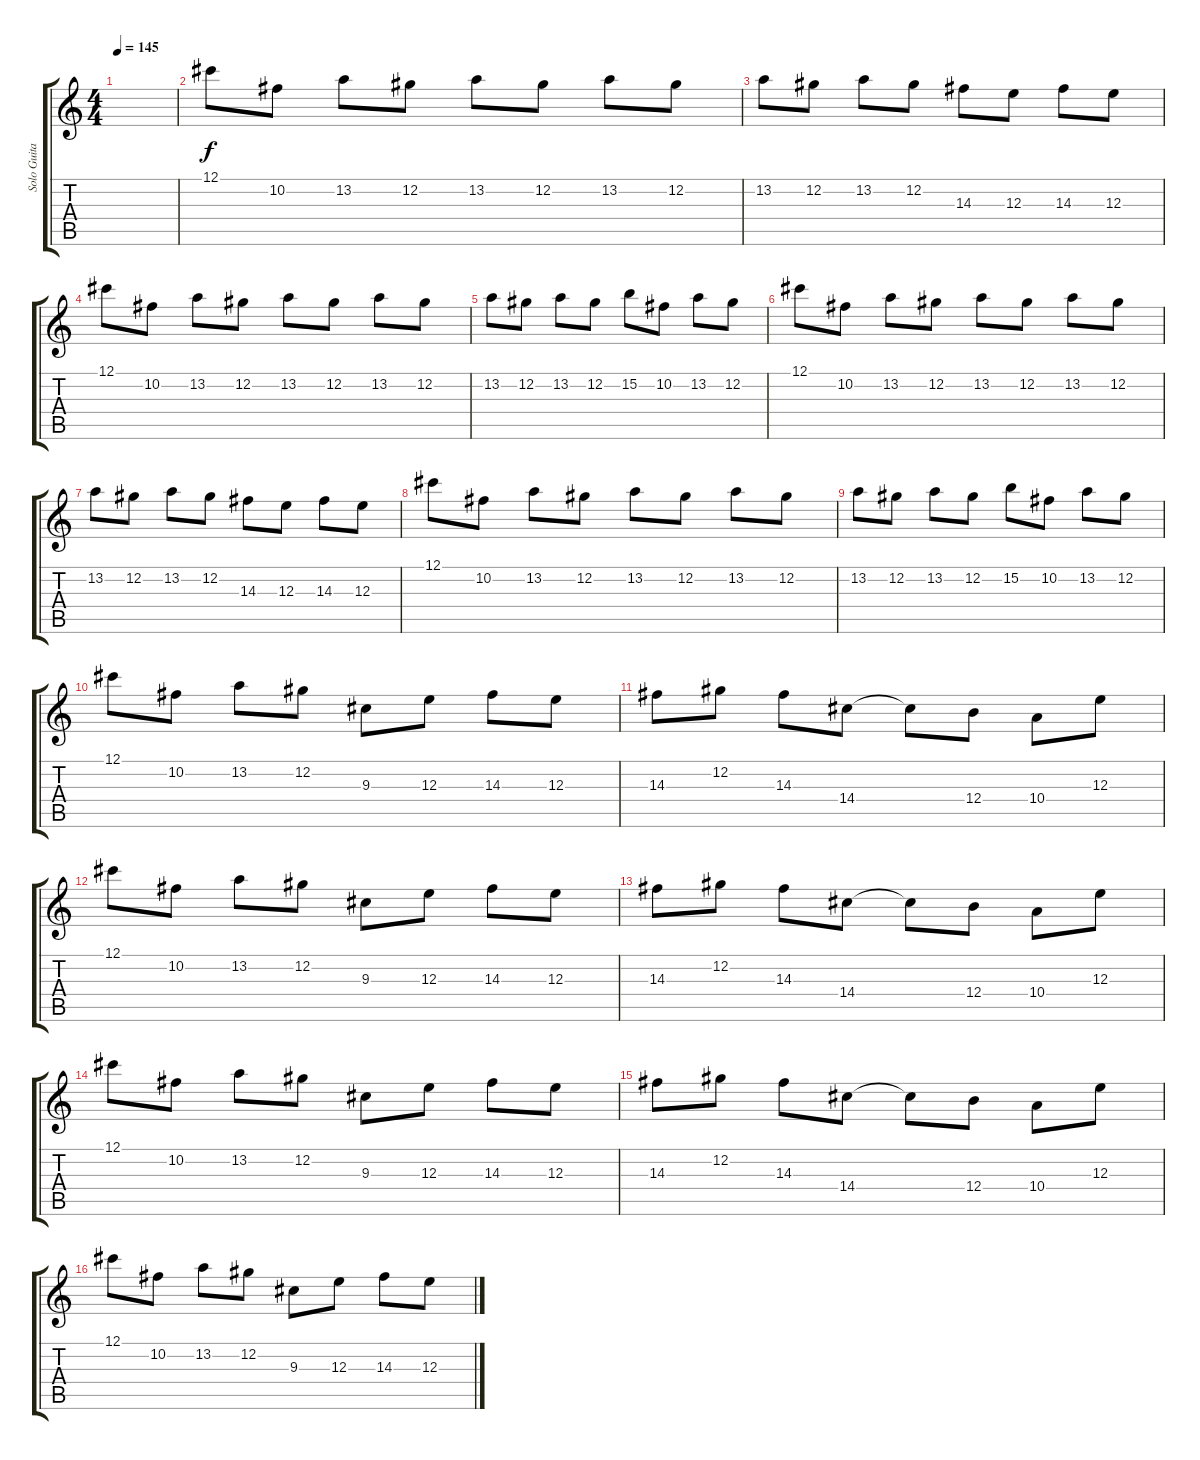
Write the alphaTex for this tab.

\track ("Solo Guitar" "Solo Guita") {instrument distortionguitar}
\staff {score tabs}
\tuning (Db4 Ab3 E3 B2 Gb2 B1) {hide}
\ts (4 4)
\tempo 145
\clef g2
\ks c
|
12.1.8{volume 13 balance 6} 10.2.8 13.2.8 12.2.8 13.2.8 12.2.8 13.2.8 12.2.8 |
13.2.8 12.2.8 13.2.8 12.2.8 14.3.8 12.3.8 14.3.8 12.3.8 |
12.1.8 10.2.8 13.2.8 12.2.8 13.2.8 12.2.8 13.2.8 12.2.8 |
13.2.8 12.2.8 13.2.8 12.2.8 15.2.8 10.2.8 13.2.8 12.2.8 |
12.1.8 10.2.8 13.2.8 12.2.8 13.2.8 12.2.8 13.2.8 12.2.8 |
13.2.8 12.2.8 13.2.8 12.2.8 14.3.8 12.3.8 14.3.8 12.3.8 |
12.1.8 10.2.8 13.2.8 12.2.8 13.2.8 12.2.8 13.2.8 12.2.8 |
13.2.8 12.2.8 13.2.8 12.2.8 15.2.8 10.2.8 13.2.8 12.2.8 |
12.1.8 10.2.8 13.2.8 12.2.8 9.3.8 12.3.8 14.3.8 12.3.8 |
14.3.8 12.2.8 14.3.8 14.4.8 14.4{t}.8 12.4.8 10.4.8 12.3.8 |
12.1.8 10.2.8 13.2.8 12.2.8 9.3.8 12.3.8 14.3.8 12.3.8 |
14.3.8 12.2.8 14.3.8 14.4.8 14.4{t}.8 12.4.8 10.4.8 12.3.8 |
12.1.8 10.2.8 13.2.8 12.2.8 9.3.8 12.3.8 14.3.8 12.3.8 |
14.3.8 12.2.8 14.3.8 14.4.8 14.4{t}.8 12.4.8 10.4.8 12.3.8 |
12.1.8 10.2.8 13.2.8 12.2.8 9.3.8 12.3.8 14.3.8 12.3.8
